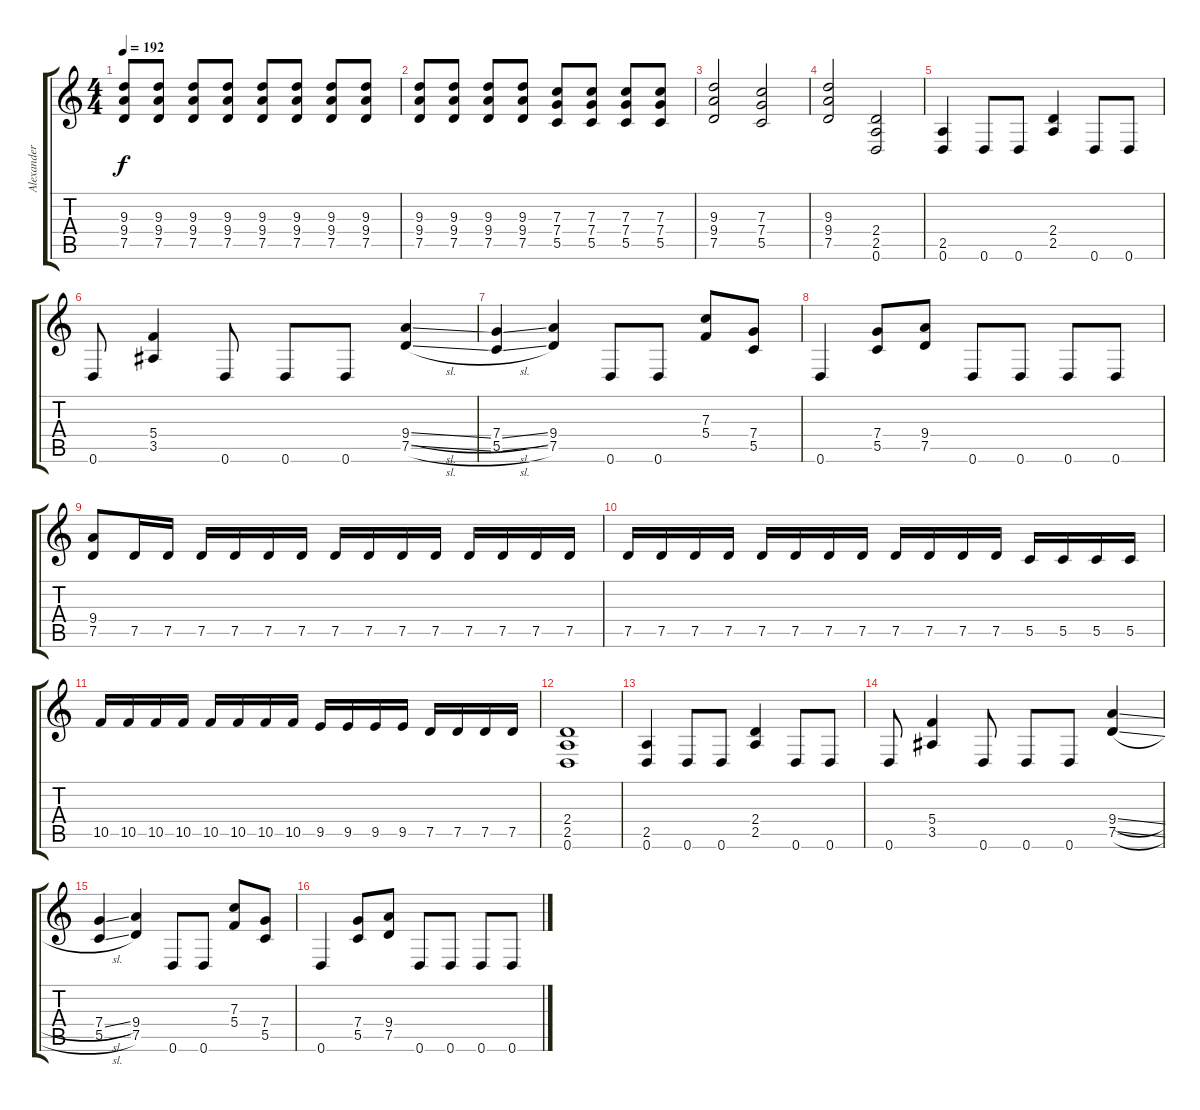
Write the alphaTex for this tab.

\track ("Alexander Kuoppala" "Alexander ") {instrument distortionguitar}
\staff {score tabs}
\tuning (D4 A3 F3 C3 G2 D2) {hide}
\ts (4 4)
\tempo 192
\clef g2
\ks c
(9.3 9.4 7.5).8{dy f} (9.3 9.4 7.5).8 (9.3 9.4 7.5).8 (9.3 9.4 7.5).8 (9.3 9.4 7.5).8 (9.3 9.4 7.5).8 (9.3 9.4 7.5).8 (9.3 9.4 7.5).8 |
(9.3 9.4 7.5).8 (9.3 9.4 7.5).8 (9.3 9.4 7.5).8 (9.3 9.4 7.5).8 (7.3 7.4 5.5).8 (7.3 7.4 5.5).8 (7.3 7.4 5.5).8 (7.3 7.4 5.5).8 |
(9.3 9.4 7.5).2 (7.3 7.4 5.5).2 |
(9.3 9.4 7.5).2 (2.4 2.5 0.6).2 |
(2.5 0.6).4 0.6.8 0.6.8 (2.4 2.5).4 0.6.8 0.6.8 |
0.6.8 (5.4 3.5).4 0.6.8 0.6.8 0.6.8 (9.4{sl} 7.5{sl}).4 |
(7.4{sl} 5.5{sl}).4 (9.4 7.5).4 0.6.8 0.6.8 (7.3 5.4).8 (7.4 5.5).8 |
0.6.4 (7.4 5.5).8 (9.4 7.5).8 0.6.8 0.6.8 0.6.8 0.6.8 |
(9.4 7.5).8 7.5.16 7.5.16 7.5.16 7.5.16 7.5.16 7.5.16 7.5.16 7.5.16 7.5.16 7.5.16 7.5.16 7.5.16 7.5.16 7.5.16 |
7.5.16 7.5.16 7.5.16 7.5.16 7.5.16 7.5.16 7.5.16 7.5.16 7.5.16 7.5.16 7.5.16 7.5.16 5.5.16 5.5.16 5.5.16 5.5.16 |
10.5.16 10.5.16 10.5.16 10.5.16 10.5.16 10.5.16 10.5.16 10.5.16 9.5.16 9.5.16 9.5.16 9.5.16 7.5.16 7.5.16 7.5.16 7.5.16 |
(2.4 2.5 0.6).1 |
(2.5 0.6).4 0.6.8 0.6.8 (2.4 2.5).4 0.6.8 0.6.8 |
0.6.8 (5.4 3.5).4 0.6.8 0.6.8 0.6.8 (9.4{sl} 7.5{sl}).4 |
(7.4{sl} 5.5{sl}).4 (9.4 7.5).4 0.6.8 0.6.8 (7.3 5.4).8 (7.4 5.5).8 |
0.6.4 (7.4 5.5).8 (9.4 7.5).8 0.6.8 0.6.8 0.6.8 0.6.8
